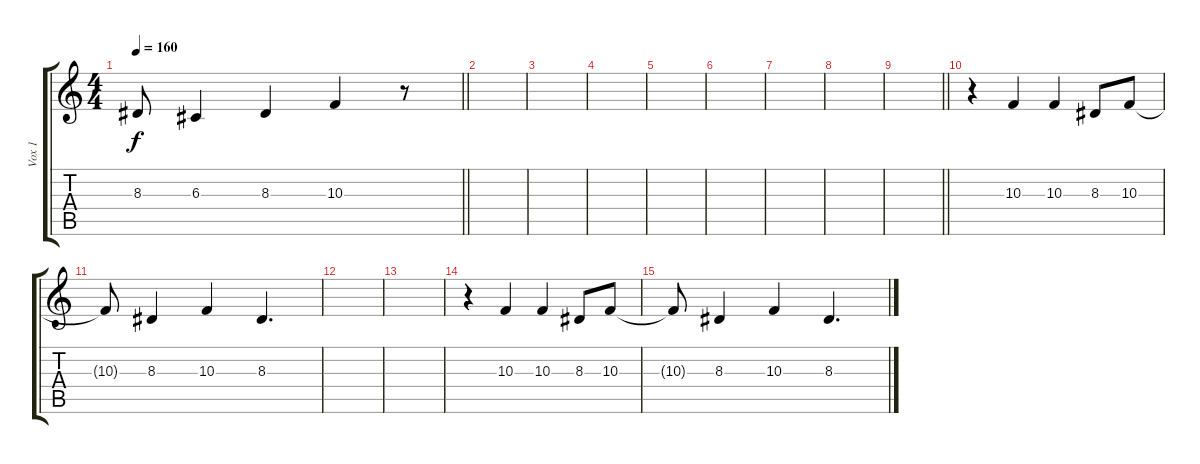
\track ("Vox 1" "Vox 1") {instrument viola}
\staff {score tabs}
\tuning (E4 B3 G3 D3 A2 E2) {hide}
\ts (4 4)
\tempo 160
\clef g2
\barLineRight lightlight
\ks c
8.3{t}.8{dy f} 6.3.4 8.3.4 10.3.4 r.8 |
\section ("" " ")
|
|
|
|
|
|
|
\barLineRight lightlight
|
\section ("" " ")
r.4 10.3.4 10.3.4 8.3.8 10.3.8 |
10.3{t}.8 8.3.4 10.3.4 8.3.4{d} |
|
|
r.4 10.3.4 10.3.4 8.3.8 10.3.8 |
10.3{t}.8 8.3.4 10.3.4 8.3.4{d}
